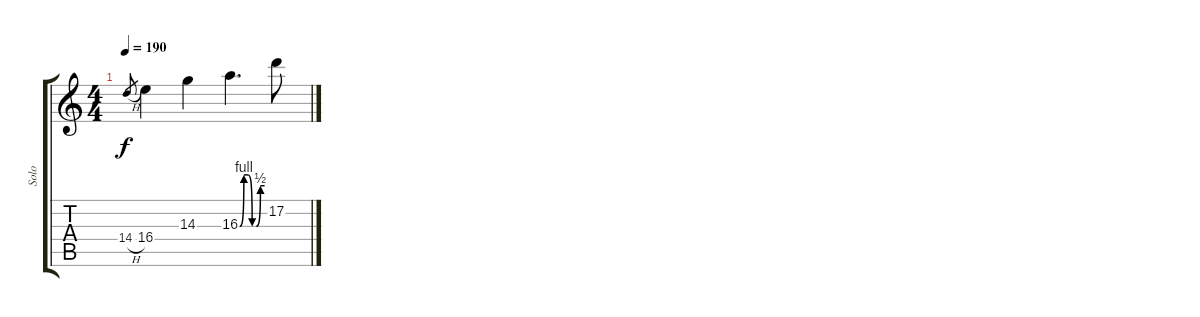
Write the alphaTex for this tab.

\track ("Solo" "Solo") {instrument distortionguitar}
\staff {score tabs}
\tuning (D4 A3 F3 C3 G2 C2) {hide}
\ts (4 4)
\tempo 190
\clef g2
\ks c
14.4{h}.8{gr dy f} 16.4.4 14.3.4 16.3{be (custom 0 0 10 4 20 4 30 0 40 0 50 2 60 2)}.4{d} 17.2.8
